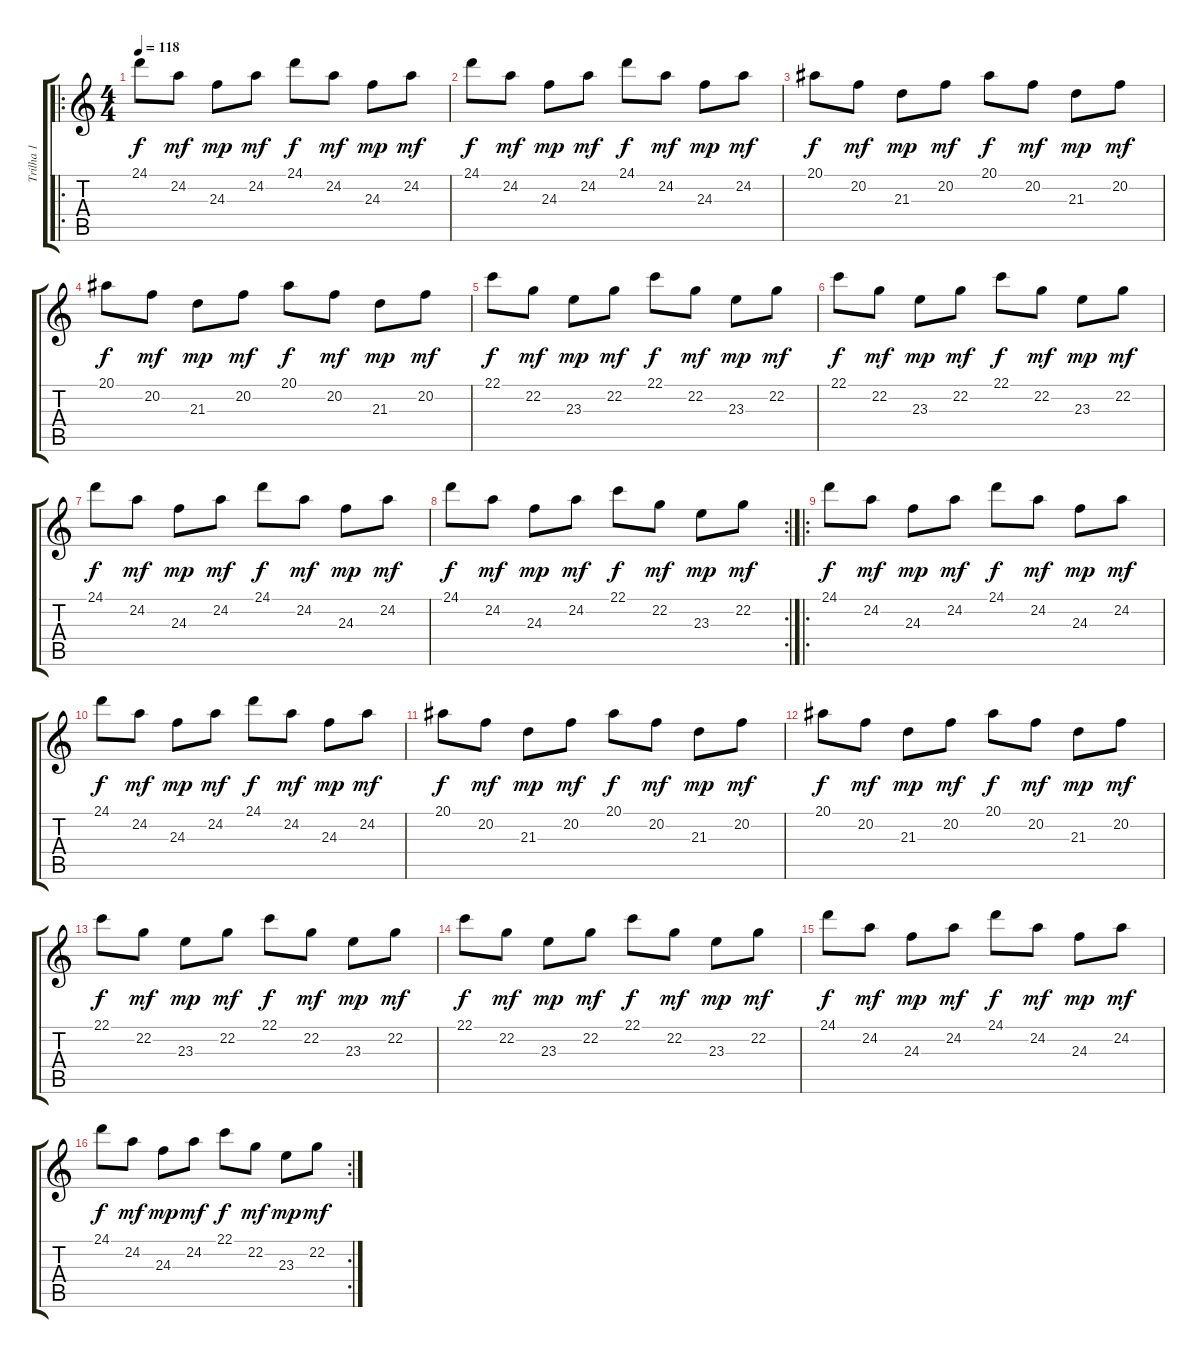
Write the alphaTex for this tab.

\track ("Trilha 1" "Trilha 1") {instrument glockenspiel}
\staff {score tabs}
\tuning (D4 A3 F3 C3 G2 D2) {hide}
\ro
\ts (4 4)
\tempo 118
\clef g2
\ks c
24.1.8{dy f} 24.2.8{dy mf} 24.3.8{dy mp} 24.2.8{dy mf} 24.1.8{dy f} 24.2.8{dy mf} 24.3.8{dy mp} 24.2.8{dy mf} |
24.1.8{dy f} 24.2.8{dy mf} 24.3.8{dy mp} 24.2.8{dy mf} 24.1.8{dy f} 24.2.8{dy mf} 24.3.8{dy mp} 24.2.8{dy mf} |
20.1.8{dy f} 20.2.8{dy mf} 21.3.8{dy mp} 20.2.8{dy mf} 20.1.8{dy f} 20.2.8{dy mf} 21.3.8{dy mp} 20.2.8{dy mf} |
20.1.8{dy f} 20.2.8{dy mf} 21.3.8{dy mp} 20.2.8{dy mf} 20.1.8{dy f} 20.2.8{dy mf} 21.3.8{dy mp} 20.2.8{dy mf} |
22.1.8{dy f} 22.2.8{dy mf} 23.3.8{dy mp} 22.2.8{dy mf} 22.1.8{dy f} 22.2.8{dy mf} 23.3.8{dy mp} 22.2.8{dy mf} |
22.1.8{dy f} 22.2.8{dy mf} 23.3.8{dy mp} 22.2.8{dy mf} 22.1.8{dy f} 22.2.8{dy mf} 23.3.8{dy mp} 22.2.8{dy mf} |
24.1.8{dy f} 24.2.8{dy mf} 24.3.8{dy mp} 24.2.8{dy mf} 24.1.8{dy f} 24.2.8{dy mf} 24.3.8{dy mp} 24.2.8{dy mf} |
\rc 2
24.1.8{dy f} 24.2.8{dy mf} 24.3.8{dy mp} 24.2.8{dy mf} 22.1.8{dy f} 22.2.8{dy mf} 23.3.8{dy mp} 22.2.8{dy mf} |
\ro
24.1.8{dy f} 24.2.8{dy mf} 24.3.8{dy mp} 24.2.8{dy mf} 24.1.8{dy f} 24.2.8{dy mf} 24.3.8{dy mp} 24.2.8{dy mf} |
24.1.8{dy f} 24.2.8{dy mf} 24.3.8{dy mp} 24.2.8{dy mf} 24.1.8{dy f} 24.2.8{dy mf} 24.3.8{dy mp} 24.2.8{dy mf} |
20.1.8{dy f} 20.2.8{dy mf} 21.3.8{dy mp} 20.2.8{dy mf} 20.1.8{dy f} 20.2.8{dy mf} 21.3.8{dy mp} 20.2.8{dy mf} |
20.1.8{dy f} 20.2.8{dy mf} 21.3.8{dy mp} 20.2.8{dy mf} 20.1.8{dy f} 20.2.8{dy mf} 21.3.8{dy mp} 20.2.8{dy mf} |
22.1.8{dy f} 22.2.8{dy mf} 23.3.8{dy mp} 22.2.8{dy mf} 22.1.8{dy f} 22.2.8{dy mf} 23.3.8{dy mp} 22.2.8{dy mf} |
22.1.8{dy f} 22.2.8{dy mf} 23.3.8{dy mp} 22.2.8{dy mf} 22.1.8{dy f} 22.2.8{dy mf} 23.3.8{dy mp} 22.2.8{dy mf} |
24.1.8{dy f} 24.2.8{dy mf} 24.3.8{dy mp} 24.2.8{dy mf} 24.1.8{dy f} 24.2.8{dy mf} 24.3.8{dy mp} 24.2.8{dy mf} |
\rc 2
24.1.8{dy f} 24.2.8{dy mf} 24.3.8{dy mp} 24.2.8{dy mf} 22.1.8{dy f} 22.2.8{dy mf} 23.3.8{dy mp} 22.2.8{dy mf}
